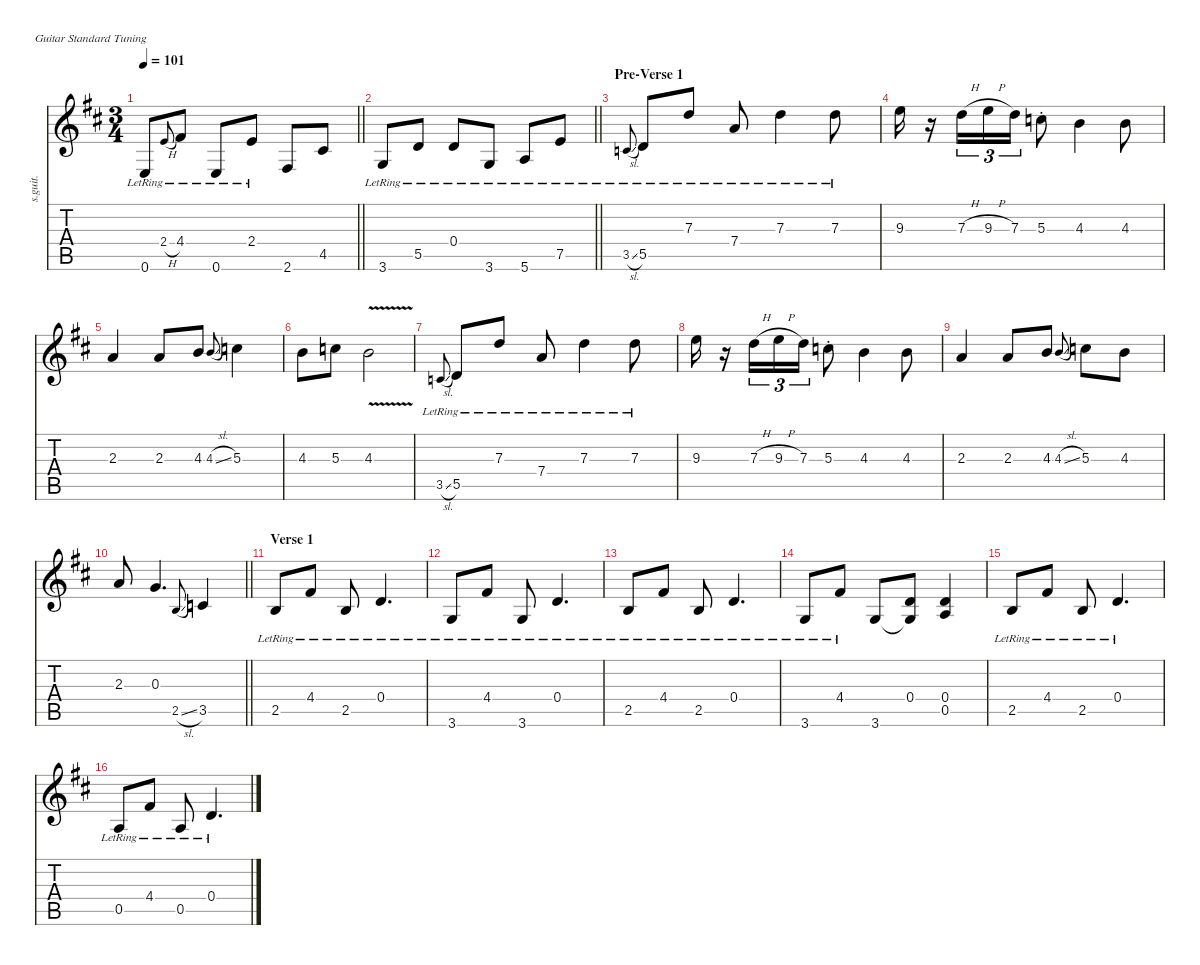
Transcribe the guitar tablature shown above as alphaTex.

\defaultSystemsLayout 4
\hideDynamics
\bracketExtendMode nobrackets
\otherSystemsTrackNameOrientation horizontal
\track ("Guitar 2" "s.guit.") {defaultSystemsLayout 32 instrument electricguitarclean}
\staff {score tabs}
\tuning (E4 B3 G3 D3 A2 E2)
\ts (3 4)
\tempo 101
\clef g2
\barLineRight lightlight
\ks bminor
0.6{lr acc forcenatural}.8{dy f beam Up} 2.4{h lr acc forcenatural}.8{gr onbeat dy mf beam Up} 4.4{lr acc #}.8{dy f beam Up} 0.6{lr acc forcenatural}.8{dy mf beam Up} 2.4{lr acc forcenatural}.8{dy f beam Up} 2.6{acc #}.8{beam Up} 4.5{acc #}.8{beam Up} |
\barLineRight lightlight
3.6{lr acc forcenatural}.8{beam Up} 5.5{lr acc forcenatural}.8{beam Up} 0.4{lr acc forcenatural}.8{beam Up} 3.6{lr acc forcenatural}.8{beam Up} 5.6{lr acc forcenatural}.8{beam Up} 7.5{lr acc forcenatural}.8{beam Up} |
\section ("" "Pre-Verse 1")
3.5{sl lr acc forcenatural}.8{gr onbeat dy ppp beam Up} 5.5{lr acc forcenatural}.8{beam Up} 7.3{lr acc forcenatural}.8{beam Up} 7.4{lr acc forcenatural}.8{beam Up} 7.3{lr acc forcenatural}.4{beam Down} 7.3{lr acc forcenatural}.8{dy f beam Down} |
9.3{acc forcenatural}.16{beam Down} r.16{beam Down} 7.3{h acc forcenatural}.16{tu (3 2) beam Down} 9.3{h acc forcenatural}.16{tu (3 2) beam Down} 7.3{acc forcenatural}.16{tu (3 2) beam Down} 5.3{st acc forcenatural}.8{beam Down} 4.3{acc forcenatural}.4{beam Down} 4.3{acc forcenatural}.8{beam Down} |
2.3{acc forcenatural}.4{beam Up} 2.3{acc forcenatural}.8{beam Up} 4.3{acc forcenatural}.8{beam Up} 4.3{sl acc forcenatural}.8{gr onbeat dy mf beam Up} 5.3{acc forcenatural}.4{dy f beam Down} |
4.3{acc forcenatural}.8{beam Down} 5.3{acc forcenatural}.8{beam Down} 4.3{v acc forcenatural}.2{beam Down} |
3.5{sl lr acc forcenatural}.8{gr onbeat dy mf beam Up} 5.5{lr acc forcenatural}.8{dy f beam Up} 7.3{lr acc forcenatural}.8{beam Up} 7.4{lr acc forcenatural}.8{beam Up} 7.3{lr acc forcenatural}.4{beam Down} 7.3{lr acc forcenatural}.8{beam Down} |
9.3{acc forcenatural}.16{beam Down} r.16{beam Down} 7.3{h acc forcenatural}.16{tu (3 2) beam Down} 9.3{h acc forcenatural}.16{tu (3 2) beam Down} 7.3{acc forcenatural}.16{tu (3 2) beam Down} 5.3{st acc forcenatural}.8{beam Down} 4.3{acc forcenatural}.4{beam Down} 4.3{acc forcenatural}.8{beam Down} |
2.3{acc forcenatural}.4{beam Up} 2.3{acc forcenatural}.8{beam Up} 4.3{acc forcenatural}.8{beam Up} 4.3{sl acc forcenatural}.8{gr onbeat dy mf beam Up} 5.3{acc forcenatural}.8{dy f beam Down} 4.3{acc forcenatural}.8{beam Down} |
\barLineRight lightlight
2.3{acc forcenatural}.8{beam Up} 0.3{acc forcenatural}.4{d beam Up} 2.5{sl acc forcenatural}.8{gr onbeat dy mf beam Up} 3.5{acc forcenatural}.4{dy f beam Up} |
\section ("" "Verse 1")
2.5{lr acc forcenatural}.8{beam Up} 4.4{lr acc #}.8{beam Up} 2.5{lr acc forcenatural}.8{beam Up} 0.4{lr acc forcenatural}.4{d beam Up} |
3.6{lr acc forcenatural}.8{beam Up} 4.4{lr acc #}.8{beam Up} 3.6{lr acc forcenatural}.8{beam Up} 0.4{lr acc forcenatural}.4{d beam Up} |
2.5{lr acc forcenatural}.8{beam Up} 4.4{lr acc #}.8{beam Up} 2.5{lr acc forcenatural}.8{beam Up} 0.4{lr acc forcenatural}.4{d beam Up} |
3.6{lr acc forcenatural}.8{beam Up} 4.4{lr acc #}.8{beam Up} 3.6{acc forcenatural}.8{beam Up} (0.4{acc forcenatural} 3.6{t acc forcenatural}).8{beam Up} (0.4{acc forcenatural} 0.5{acc forcenatural}).4{beam Up} |
2.5{lr acc forcenatural}.8{beam Up} 4.4{lr acc #}.8{beam Up} 2.5{lr acc forcenatural}.8{beam Up} 0.4{lr acc forcenatural}.4{d beam Up} |
0.5{lr acc forcenatural}.8{beam Up} 4.4{lr acc #}.8{beam Up} 0.5{lr acc forcenatural}.8{beam Up} 0.4{lr acc forcenatural}.4{d beam Up}
